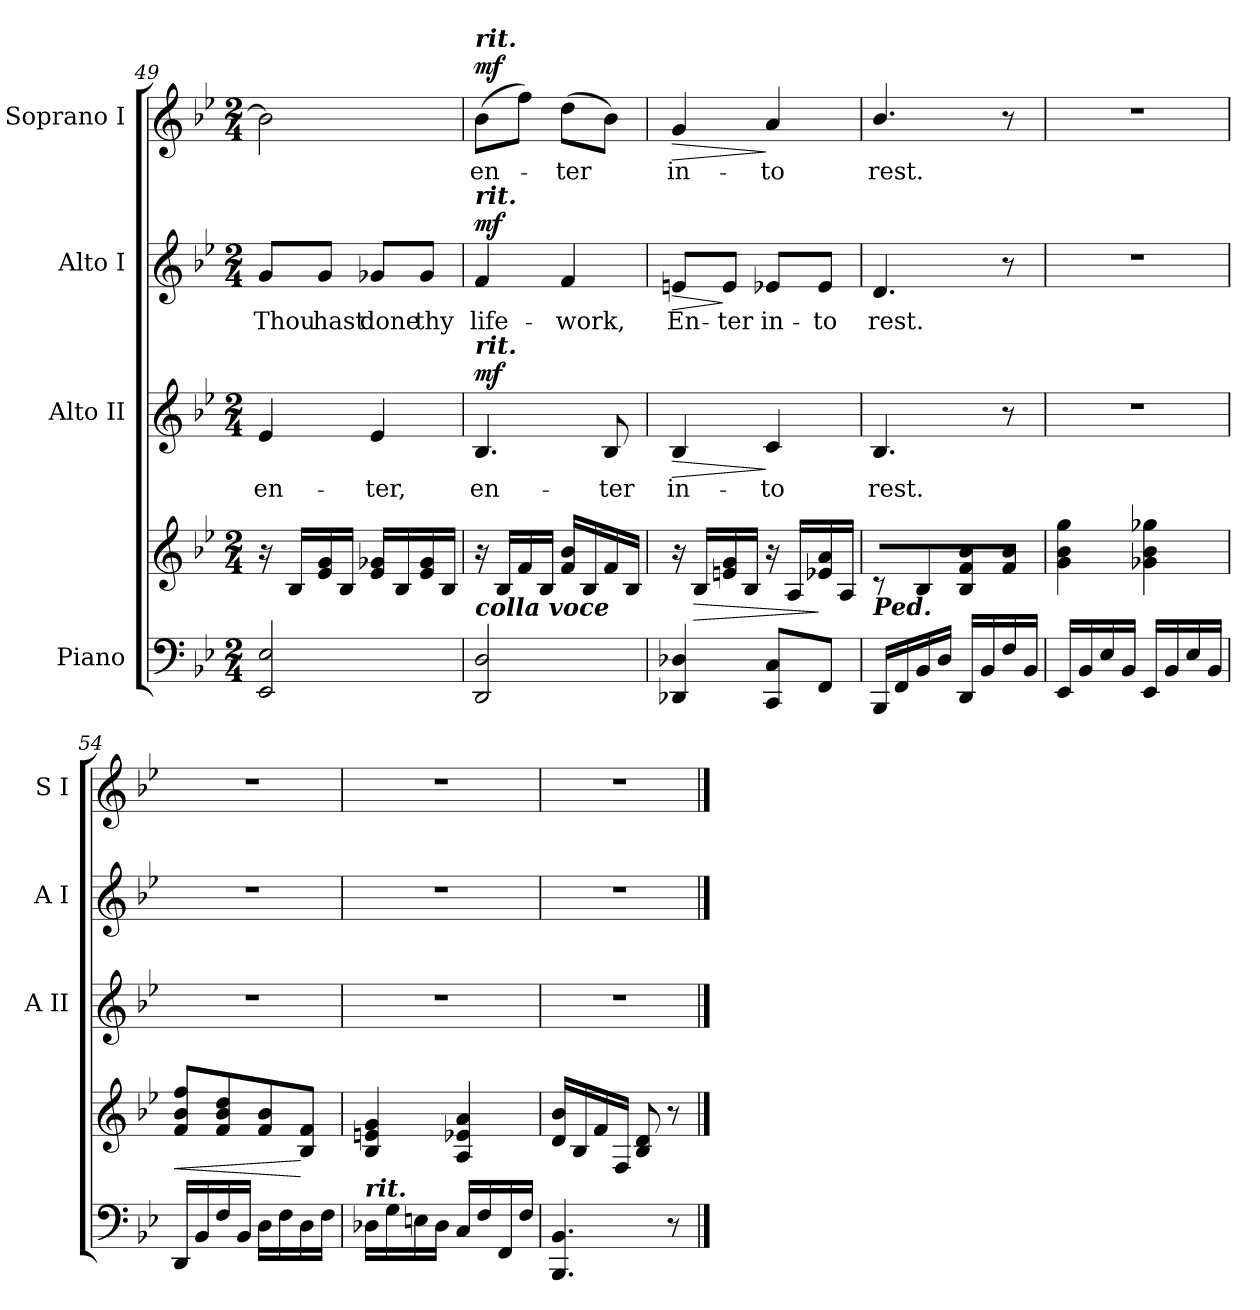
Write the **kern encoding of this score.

**kern	**kern	**dynam	**kern	**text	**dynam	**kern	**text	**dynam	**kern	**text	**dynam
*part4	*part4	*part4	*part3	*part3	*part3	*part2	*part2	*part2	*part1	*part1	*part1
*staff5	*staff4	*staff4/5	*staff3	*staff3	*staff3	*staff2	*staff2	*staff2	*staff1	*staff1	*staff1
*I"Piano	*	*	*I"Alto II	*	*	*I"Alto I	*	*	*I"Soprano I	*	*
*	*	*	*I'A II	*	*	*I'A I	*	*	*I'S I	*	*
*clefF4	*clefG2	*	*clefG2	*	*	*clefG2	*	*	*clefG2	*	*
*k[b-e-]	*k[b-e-]	*	*k[b-e-]	*	*	*k[b-e-]	*	*	*k[b-e-]	*	*
*B-:	*B-:	*	*B-:	*	*	*B-:	*	*	*B-:	*	*
*M2/4	*M2/4	*	*M2/4	*	*	*M2/4	*	*	*M2/4	*	*
=49	=49	=49	=49	=49	=49	=49	=49	=49	=49	=49	=49
!	!	!	!	!LO:LY:b	!	!	!LO:LY:b	!	!	!	!
2EE- 2E-	16r	.	4e-	en-	.	8g/L	Thou	.	2b-]	.	.
.	16B-LL	.	.	.	.	.	.	.	.	.	.
!	!	!	!	!	!	!	!LO:LY:b	!	!	!	!
.	16e- 16g	.	.	.	.	8g/J	hast	.	.	.	.
.	16B-JJ	.	.	.	.	.	.	.	.	.	.
!	!	!	!	!LO:LY:b	!	!	!LO:LY:b	!	!	!	!
.	16e- 16g-XLL	.	4e-	-ter,	.	8g-X/L	done	.	.	.	.
.	16B-	.	.	.	.	.	.	.	.	.	.
!	!	!	!	!	!	!	!LO:LY:b	!	!	!	!
.	16e- 16g-	.	.	.	.	8g-/J	thy	.	.	.	.
.	16B-JJ	.	.	.	.	.	.	.	.	.	.
!!LO:LB:g=z
=50	=50	=50	=50	=50	=50	=50	=50	=50	=50	=50	=50
!	!	!	!	!	!	!	!	!	!LO:TX:a:Bi:t=rit.	!	!
!	!	!	!	!	!	!LO:TX:a:Bi:t=rit.	!	!	!	!	!
!	!	!	!LO:TX:a:Bi:t=rit.	!	!	!	!	!	!	!	!
!LO:TX:a:Bi:t=colla voce	!	!	!	!	!	!	!	!	!	!	!
!	!	!	!	!LO:LY:b	!LO:DY:b	!	!LO:LY:b	!LO:DY:b	!	!LO:LY:b	!LO:DY:b
2DD 2D	16r	.	4.B-	en-	mf	4f	life-	mf	(>8b-L	en-	mf
.	16B-LL	.	.	.	.	.	.	.	.	.	.
.	16f	.	.	.	.	.	.	.	8ffJ)	.	.
.	16B-JJ	.	.	.	.	.	.	.	.	.	.
!	!	!	!	!	!	!	!LO:LY:b	!	!	!LO:LY:b	!
.	16f 16b-LL	.	.	.	.	4f	-work,	.	(>8ddL	ter	.
.	16B-	.	.	.	.	.	.	.	.	.	.
!	!	!	!	!LO:LY:b	!	!	!	!	!	!	!
.	16f	.	8B-	-ter	.	.	.	.	8b-J)	.	.
.	16B-JJ	.	.	.	.	.	.	.	.	.	.
=51	=51	=51	=51	=51	=51	=51	=51	=51	=51	=51	=51
!	!	!	!	!LO:LY:b	!LO:HP:b	!	!LO:LY:b	!LO:HP:b	!	!LO:LY:b	!LO:HP:b
4DD-X 4D-X	16r	.	4B-	in-	>	8en/L	En-	>	4g	in-	>
!	!	!LO:HP:b	!	!	!	!	!	!	!	!	!
.	16B-LL	>	.	.	.	.	.	.	.	.	.
!	!	!	!	!	!	!	!LO:LY:b	!	!	!	!
.	16en 16g	.	.	.	.	8e/J	-ter	]	.	.	.
.	16B-JJ	.	.	.	.	.	.	.	.	.	.
!	!	!	!	!LO:LY:b	!	!	!LO:LY:b	!	!	!LO:LY:b	!
8CC 8CL	16r	.	4c	-to	]	8e-X/L	in-	.	4a	-to	]
.	16ALL	.	.	.	.	.	.	.	.	.	.
!	!	!	!	!	!	!	!LO:LY:b	!	!	!	!
8FFJ	16e-X 16a	]	.	.	.	8e-/J	-to	.	.	.	.
.	16AJJ	.	.	.	.	.	.	.	.	.	.
=52	=52	=52	=52	=52	=52	=52	=52	=52	=52	=52	=52
!	!LO:TX:b:Bi:t=Ped.	!	!	!	!	!	!	!	!	!	!
!	!	!	!	!LO:LY:b	!	!	!LO:LY:b	!	!	!LO:LY:b	!
16BBB-LL	8r	.	4.B-/	rest.	.	4.d/	rest.	.	4.b-/	rest.	.
16FF	.	.	.	.	.	.	.	.	.	.	.
16BB-	8B-	.	.	.	.	.	.	.	.	.	.
16DJJ	.	.	.	.	.	.	.	.	.	.	.
16DDLL	8B- 8f 8b-	.	.	.	.	.	.	.	.	.	.
16BB-	.	.	.	.	.	.	.	.	.	.	.
16F	8f 8b-J	.	8r	.	.	8r	.	.	8r	.	.
16BB-JJ	.	.	.	.	.	.	.	.	.	.	.
=53	=53	=53	=53	=53	=53	=53	=53	=53	=53	=53	=53
!	!	!LO:DY:b=2	!LO:N:vis=1	!	!	!LO:N:vis=1	!	!	!LO:N:vis=1	!	!
!	!	!LO:DY:n=1:b	!	!	!	!	!	!	!	!	!
16EE-LL	4g 4b- 4gg	mf mf	2r	.	.	2r	.	.	2r	.	.
16BB-	.	.	.	.	.	.	.	.	.	.	.
16E-	.	.	.	.	.	.	.	.	.	.	.
16BB-JJ	.	.	.	.	.	.	.	.	.	.	.
16EE-LL	4g-X 4b- 4gg-X	.	.	.	.	.	.	.	.	.	.
16BB-	.	.	.	.	.	.	.	.	.	.	.
16E-	.	.	.	.	.	.	.	.	.	.	.
16BB-JJ	.	.	.	.	.	.	.	.	.	.	.
=54	=54	=54	=54	=54	=54	=54	=54	=54	=54	=54	=54
!	!	!LO:HP:b	!LO:N:vis=1	!	!	!LO:N:vis=1	!	!	!LO:N:vis=1	!	!
16DDLL	8f 8b- 8ffL	<	2r	.	.	2r	.	.	2r	.	.
16BB-	.	.	.	.	.	.	.	.	.	.	.
16F	8f 8b- 8dd	.	.	.	.	.	.	.	.	.	.
16BB-JJ	.	.	.	.	.	.	.	.	.	.	.
16DLL	8f 8b-	.	.	.	.	.	.	.	.	.	.
16F	.	.	.	.	.	.	.	.	.	.	.
16D	8B- 8fJ	[	.	.	.	.	.	.	.	.	.
16FJJ	.	.	.	.	.	.	.	.	.	.	.
=55	=55	=55	=55	=55	=55	=55	=55	=55	=55	=55	=55
!LO:TX:a:Bi:t=rit.	!	!	!	!	!	!	!	!	!	!	!
!	!	!	!LO:N:vis=1	!	!	!LO:N:vis=1	!	!	!LO:N:vis=1	!	!
16D-XLL	4B- 4en 4g	.	2r	.	.	2r	.	.	2r	.	.
16G	.	.	.	.	.	.	.	.	.	.	.
16En	.	.	.	.	.	.	.	.	.	.	.
16D-JJ	.	.	.	.	.	.	.	.	.	.	.
16CLL	4A 4e-X 4a	.	.	.	.	.	.	.	.	.	.
16F	.	.	.	.	.	.	.	.	.	.	.
16FF	.	.	.	.	.	.	.	.	.	.	.
16FJJ	.	.	.	.	.	.	.	.	.	.	.
=56	=56	=56	=56	=56	=56	=56	=56	=56	=56	=56	=56
!	!	!	!LO:N:vis=1	!	!	!LO:N:vis=1	!	!	!LO:N:vis=1	!	!
4.BBB- 4.BB-	16d 16b-LL	.	2r	.	.	2r	.	.	2r	.	.
.	16B-	.	.	.	.	.	.	.	.	.	.
.	16f	.	.	.	.	.	.	.	.	.	.
.	16FJJ	.	.	.	.	.	.	.	.	.	.
.	8B- 8d	.	.	.	.	.	.	.	.	.	.
8r	8r	.	.	.	.	.	.	.	.	.	.
==	==	==	==	==	==	==	==	==	==	==	==
*-	*-	*-	*-	*-	*-	*-	*-	*-	*-	*-	*-
